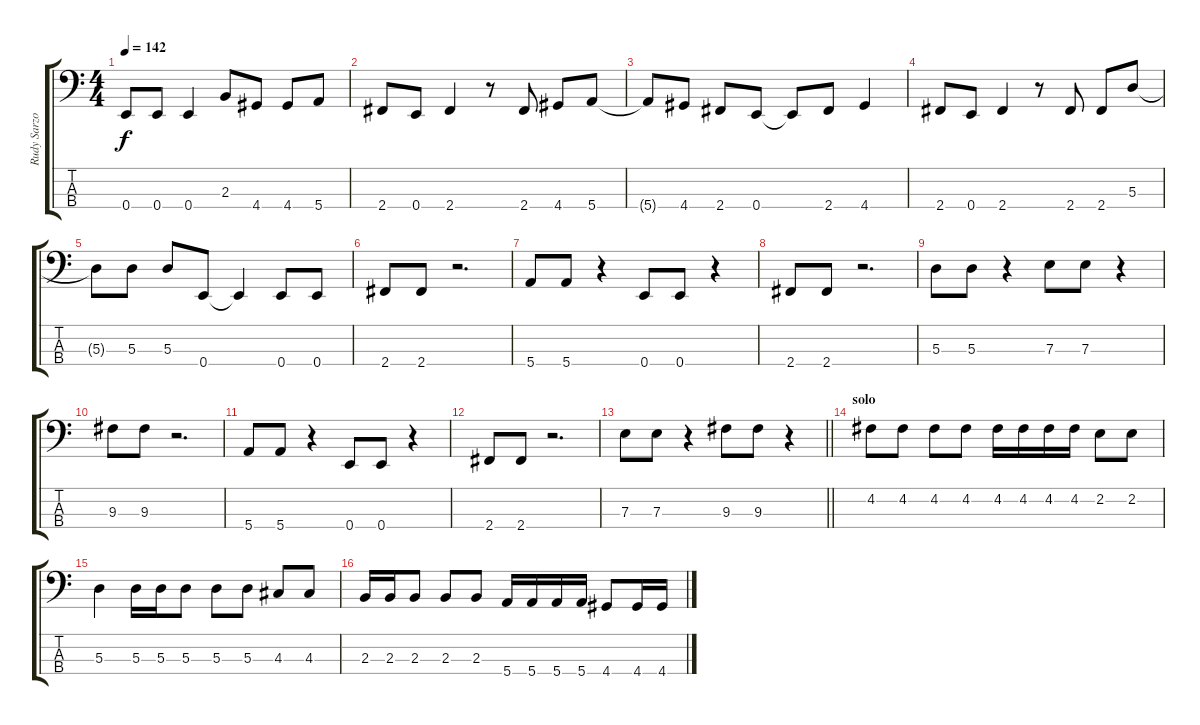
\track ("Rudy Sarzo" "Rudy Sarzo") {instrument slapbass2 bank 1}
\staff {score tabs}
\tuning (G2 D2 A1 E1) {hide}
\ts (4 4)
\tempo 142
\clef f4
\ks c
0.4{t}.8{dy f} 0.4.8 0.4.4 2.3.8 4.4.8 4.4.8 5.4.8 |
2.4.8 0.4.8 2.4.4 r.8 2.4.8 4.4.8 5.4.8 |
5.4{t}.8 4.4.8 2.4.8 0.4.8 0.4{t}.8 2.4.8 4.4.4 |
2.4.8 0.4.8 2.4.4 r.8 2.4.8 2.4.8 5.3.8 |
5.3{t}.8 5.3.8 5.3.8 0.4.8 0.4{t}.4 0.4.8 0.4.8 |
2.4.8 2.4.8 r.2{d} |
5.4.8 5.4.8 r.4 0.4.8 0.4.8 r.4 |
2.4.8 2.4.8 r.2{d} |
5.3.8 5.3.8 r.4 7.3.8 7.3.8 r.4 |
9.3.8 9.3.8 r.2{d} |
5.4.8 5.4.8 r.4 0.4.8 0.4.8 r.4 |
2.4.8 2.4.8 r.2{d} |
\barLineRight lightlight
7.3.8 7.3.8 r.4 9.3.8 9.3.8 r.4 |
\section ("" "solo")
4.2.8 4.2.8 4.2.8 4.2.8 4.2.16 4.2.16 4.2.16 4.2.16 2.2.8 2.2.8 |
5.3.4 5.3.16 5.3.16 5.3.8 5.3.8 5.3.8 4.3.8 4.3.8 |
2.3.16 2.3.16 2.3.8 2.3.8 2.3.8 5.4.16 5.4.16 5.4.16 5.4.16 4.4.8 4.4.16 4.4.16
